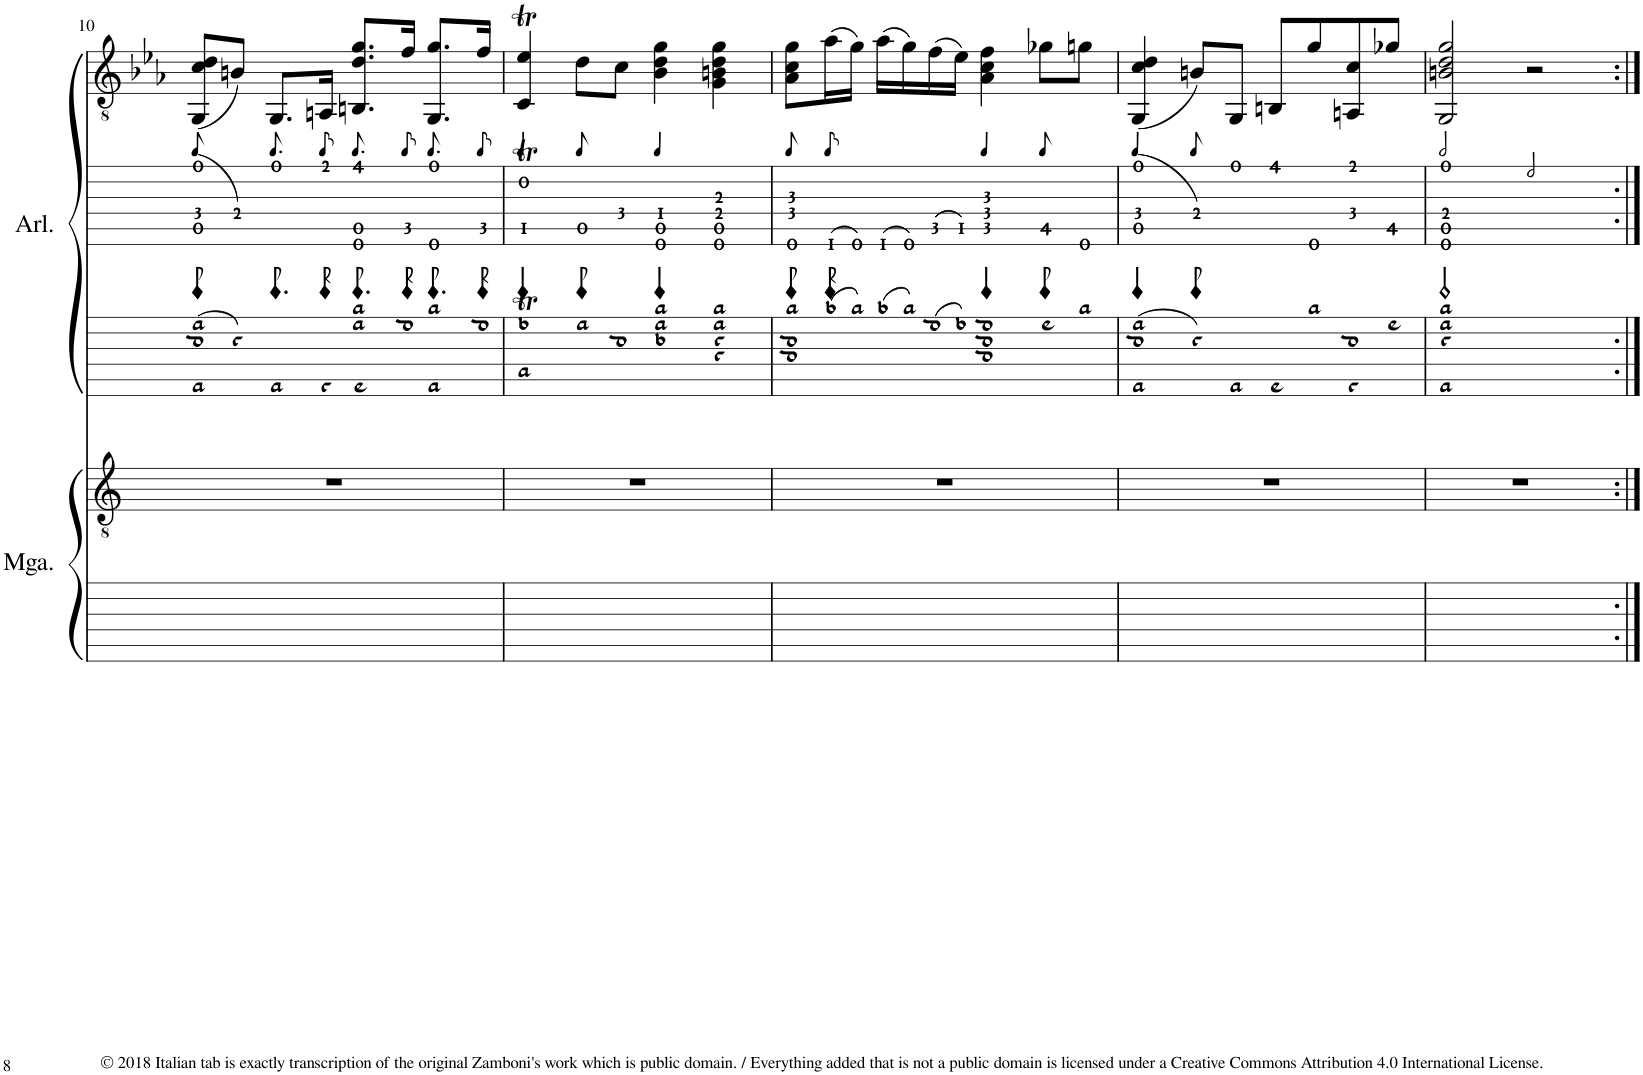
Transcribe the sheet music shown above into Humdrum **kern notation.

**kern	**kern	**kern	**kern	**kern
*part2	*part2	*part1	*part1	*part1
*staff5	*staff4	*staff3	*staff2	*staff1
*I"Modern guitar arr.	*	*I"Archlute	*	*
*I'Mga.	*	*I'Arl.	*	*
!!LO:PB:g=z
*	*clefGv2	*	*	*clefGv2
*k[b-e-a-]	*	*k[b-e-a-]	*k[b-e-a-]	*k[b-e-a-]
*M4/4	*M4/4	*M4/4	*M4/4	*M4/4
*met(c)	*met(c)	*met(c)	*met(c)	*met(c)
=10	=10	=10	=10	=10
1r	1r	8GG\ 8c\ 8d\L	8GG\ 8c\ 8d\L	(8GG/ 8c/ 8d/L
.	.	8BnJ	8BnJ	8Bn/J)
.	.	8.GGL	8.GGL	8.GG/L
.	.	16AAnJk	16AAnJk	16AAn/Jk
.	.	8.BBn\ 8.d\ 8.g\L	8.BBn\ 8.d\ 8.g\L	8.BBn/ 8.d/ 8.g/L
.	.	16fJk	16fJk	16f/Jk
.	.	8.GG\ 8.g\L	8.GG\ 8.g\L	8.GG/ 8.g/L
.	.	16fJk	16fJk	16f/Jk
=11	=11	=11	=11	=11
1r	1r	4CT 4e-T	4CT 4e-T	4C/T 4e-/T
.	.	8dL	8dL	8d\L
.	.	8cJ	8cJ	8c\J
.	.	4B- 4d 4g	4B- 4d 4g	4B-\ 4d\ 4g\
.	.	4G 4Bn 4d 4g	4G 4Bn 4d 4g	4G\ 4Bn\ 4d\ 4g\
=12	=12	=12	=12	=12
1r	1r	8A-\ 8c\ 8g\L	8A-\ 8c\ 8g\L	8A-\ 8c\ 8g\L
.	.	16a-L	16a-L	(16a-\L
.	.	16gJJ	16gJJ	16g\JJ)
.	.	16a-LL	16a-LL	(16a-\LL
.	.	16gJ	16gJ	16g\)
.	.	16fL	16fL	(16f\
.	.	16e-JJ	16e-JJ	16e-\JJ)
.	.	4A- 4c 4f	4A- 4c 4f	4A-\ 4c\ 4f\
.	.	8g-XL	8g-XL	8g-X\L
.	.	8gnJ	8gnJ	8gn\J
=13	=13	=13	=13	=13
1r	1r	4GG 4c 4d	4GG 4c 4d	(4GG/ 4c/ 4d/
.	.	8BnL	8BnL	8Bn/L)
.	.	8GGJ	8GGJ	8GG/J
.	.	8BBnL	8BBnL	8BBn/L
.	.	8gJ	8gJ	8g/
.	.	8AAn\ 8c\L	8AAn\ 8c\L	8AAn/ 8c/
.	.	8g-XJ	8g-XJ	8g-X/J
=14	=14	=14	=14	=14
1r	1r	2GG 2Bn 2d 2g	2GG 2Bn 2d 2g	2GG/ 2Bn/ 2d/ 2g/
.	.	2r	2r	2r
=:|!	=:|!	=:|!	=:|!	=:|!
*-	*-	*-	*-	*-
